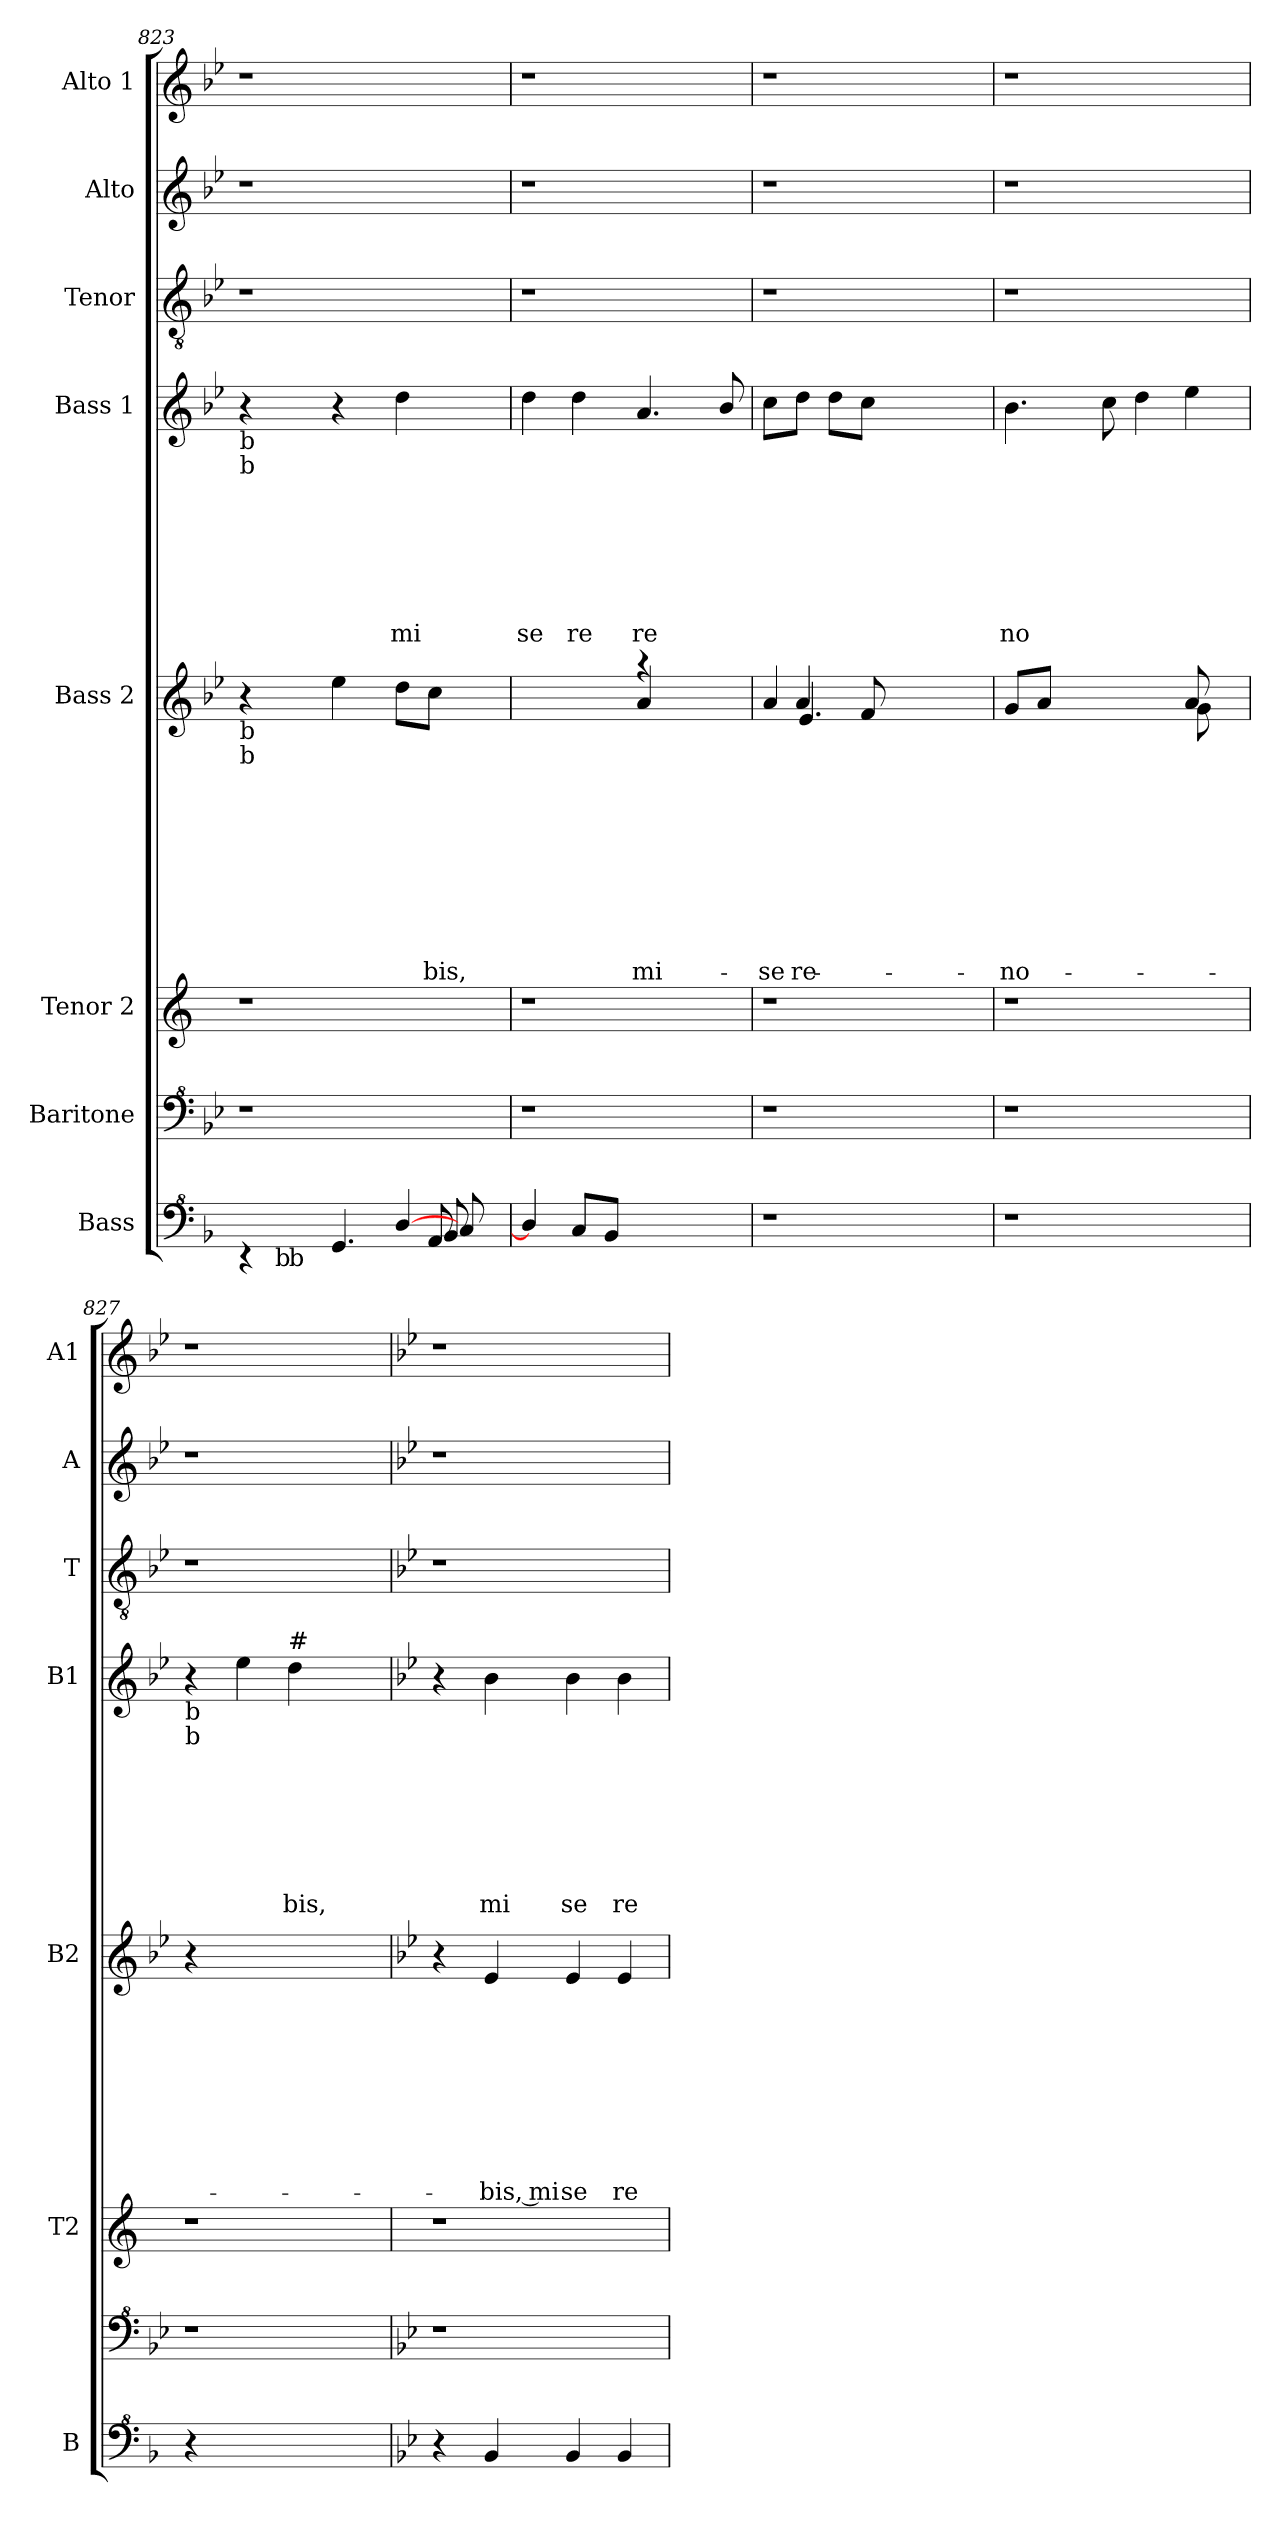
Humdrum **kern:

**kern	**kern	**kern	**kern	**text	**text	**text	**text	**text	**text	**text	**text	**text	**kern	**text	**text	**text	**text	**text	**text	**text	**kern	**kern	**kern
*part8	*part7	*part6	*part5	*part5	*part5	*part5	*part5	*part5	*part5	*part5	*part5	*part5	*part4	*part4	*part4	*part4	*part4	*part4	*part4	*part4	*part3	*part2	*part1
*staff8	*staff7	*staff6	*staff5	*staff5	*staff5	*staff5	*staff5	*staff5	*staff5	*staff5	*staff5	*staff5	*staff4	*staff4	*staff4	*staff4	*staff4	*staff4	*staff4	*staff4	*staff3	*staff2	*staff1
*I"Bass	*I"Baritone	*I"Tenor 2	*I"Bass 2	*	*	*	*	*	*	*	*	*	*I"Bass 1	*	*	*	*	*	*	*	*I"Tenor	*I"Alto	*I"Alto 1
*I'B	*	*I'T2	*I'B2	*	*	*	*	*	*	*	*	*	*I'B1	*	*	*	*	*	*	*	*I'T	*I'A	*I'A1
!!LO:PB:g=z
*clefF^4	*clefF^4	*clefG2	*clefG2	*	*	*	*	*	*	*	*	*	*clefG2	*	*	*	*	*	*	*	*clefGv2	*clefG2	*clefG2
*	*	*ITrd1c2	*	*	*	*	*	*	*	*	*	*	*	*	*	*	*	*	*	*	*ITrd1c2	*ITrd1c2	*ITrd1c2
*k[b-]	*k[b-e-]	*k[b-e-]	*k[b-e-]	*	*	*	*	*	*	*	*	*	*k[b-e-]	*	*	*	*	*	*	*	*k[b-e-a-d-]	*k[b-e-a-d-]	*k[b-e-a-d-]
*F:	*B-:	*B-:	*B-:	*	*	*	*	*	*	*	*	*	*B-:	*	*	*	*	*	*	*	*A-:	*A-:	*A-:
=823	=823	=823	=823	=823	=823	=823	=823	=823	=823	=823	=823	=823	=823	=823	=823	=823	=823	=823	=823	=823	=823	=823	=823
*^	*	*	*	*	*	*	*	*	*	*	*	*	*	*	*	*	*	*	*	*	*	*	*
*	*^	*	*	*	*	*	*	*	*	*	*	*	*	*	*	*	*	*	*	*	*	*	*	*
*	*	*^	*	*	*	*	*	*	*	*	*	*	*	*	*	*	*	*	*	*	*	*	*	*	*
!	!	!	!	!	!	!	!	!	!	!	!	!	!	!	!	!LO:TX:b:t=b	!	!	!	!	!	!	!	!	!	!
!	!	!	!	!	!	!	!	!	!	!	!	!	!	!	!	!LO:TX:b:t=b	!	!	!	!	!	!	!	!	!	!
!	!	!	!	!	!	!LO:TX:b:t=b	!	!	!	!	!	!	!	!	!	!	!	!	!	!	!	!	!	!	!	!
!	!	!	!	!	!	!LO:TX:b:t=b	!	!	!	!	!	!	!	!	!	!	!	!	!	!	!	!	!	!	!	!
16ryy	4rE	2ryy	2ryy	1r	1r	4r	.	.	.	.	.	.	.	.	.	4r	.	.	.	.	.	.	.	1r	1r	1r
32ryy	.	.	.	.	.	.	.	.	.	.	.	.	.	.	.	.	.	.	.	.	.	.	.	.	.	.
!LO:TX:b:t=b	!	!	!	!	!	!	!	!	!	!	!	!	!	!	!	!	!	!	!	!	!	!	!	!	!	!
32ryy	.	.	.	.	.	.	.	.	.	.	.	.	.	.	.	.	.	.	.	.	.	.	.	.	.	.
!LO:TX:b:t=b	!	!	!	!	!	!	!	!	!	!	!	!	!	!	!	!	!	!	!	!	!	!	!	!	!	!
16ryy	.	.	.	.	.	.	.	.	.	.	.	.	.	.	.	.	.	.	.	.	.	.	.	.	.	.
4ryy	.	.	.	.	.	.	.	.	.	.	.	.	.	.	.	.	.	.	.	.	.	.	.	.	.	.
.	4.G/	.	.	.	.	4ee-\	.	.	.	.	.	.	.	.	.	4r	.	.	.	.	.	.	.	.	.	.
16ryy	.	.	.	.	.	.	.	.	.	.	.	.	.	.	.	.	.	.	.	.	.	.	.	.	.	.
!	!	!	!	!	!	!	!	!	!	!	!	!	!	!	!	!	!	!	!	!	!	!	!LO:LY:b	!	!	!
[<4d/	.	8ryy	8ryy	.	.	8dd\L	.	.	.	.	.	.	.	.	.	4dd\	.	.	.	.	.	.	mi	.	.	.
!	!	!	!	!	!	!	!	!	!	!	!	!	!	!	!LO:LY:b	!	!	!	!	!	!	!	!	!	!	!
.	8A/	8B-/	8c/	.	.	8cc\J	.	.	.	.	.	.	.	.	bis,	.	.	.	.	.	.	.	.	.	.	.
4ryy	4ryy	4ryy	4ryy	.	.	4ryy	.	.	.	.	.	.	.	.	.	4ryy	.	.	.	.	.	.	.	.	.	.
=824	=824	=824	=824	=824	=824	=824	=824	=824	=824	=824	=824	=824	=824	=824	=824	=824	=824	=824	=824	=824	=824	=824	=824	=824	=824	=824
*	*	*	*	*	*	*^	*	*	*	*	*	*	*	*	*	*	*	*	*	*	*	*	*	*	*	*
!	!	!	!	!	!	!	!	!	!	!	!	!	!	!	!	!	!	!	!	!	!	!	!	!LO:LY:b	!	!	!
*v	*v	*v	*v	*	*	*	*	*	*	*	*	*	*	*	*	*	*	*	*	*	*	*	*	*	*	*	*
4d/]	1r	1r	2ryy	2ryy	.	.	.	.	.	.	.	.	.	4dd\	.	.	.	.	.	.	se	1r	1r	1r
!	!	!	!	!	!	!	!	!	!	!	!	!	!	!	!	!	!	!	!	!	!LO:LY:b	!	!	!
8c/L	.	.	.	.	.	.	.	.	.	.	.	.	.	4dd\	.	.	.	.	.	.	re	.	.	.
8B-/J	.	.	.	.	.	.	.	.	.	.	.	.	.	.	.	.	.	.	.	.	.	.	.	.
!	!	!	!	!	!	!	!	!	!	!	!	!	!LO:LY:b	!	!	!	!	!	!	!	!LO:LY:b	!	!	!
2ryy	.	.	4raa	4a/	.	.	.	.	.	.	.	.	mi-	4.a/	.	.	.	.	.	.	re	.	.	.
.	.	.	4ryy	4ryy	.	.	.	.	.	.	.	.	.	.	.	.	.	.	.	.	.	.	.	.
.	.	.	.	.	.	.	.	.	.	.	.	.	.	8b-/	.	.	.	.	.	.	.	.	.	.
*	*	*	*v	*v	*	*	*	*	*	*	*	*	*	*	*	*	*	*	*	*	*	*	*	*
=825	=825	=825	=825	=825	=825	=825	=825	=825	=825	=825	=825	=825	=825	=825	=825	=825	=825	=825	=825	=825	=825	=825	=825
!	!	!	!	!	!	!	!	!	!	!	!	!LO:LY:b	!	!	!	!	!	!	!	!	!	!	!
*	*	*	*^	*	*	*	*	*	*	*	*	*	*	*	*	*	*	*	*	*	*	*	*
*	*	*	*	*^	*	*	*	*	*	*	*	*	*	*	*	*	*	*	*	*	*	*	*	*
1r	1r	1r	4a/	8ryy	8ryy	.	.	.	.	.	.	.	.	-se-	8cc\L	.	.	.	.	.	.	.	1r	1r	1r
!	!	!	!	!	!	!	!	!	!	!	!	!	!	!LO:LY:b	!	!	!	!	!	!	!	!	!	!	!
!	!	!	!	!	!	!	!	!	!	!	!	!	!	!LO:LY:b	!	!	!	!	!	!	!	!	!	!	!
.	.	.	.	4a/	4.e-/	.	.	.	.	.	.	.	.	-re	8dd\J	.	.	.	.	.	.	.	.	.	.
.	.	.	2ryy	.	.	.	.	.	.	.	.	.	.	.	8dd\L	.	.	.	.	.	.	.	.	.	.
.	.	.	.	8f/	.	.	.	.	.	.	.	.	.	.	8cc\J	.	.	.	.	.	.	.	.	.	.
.	.	.	.	2ryy	2ryy	.	.	.	.	.	.	.	.	.	2ryy	.	.	.	.	.	.	.	.	.	.
.	.	.	4ryy	.	.	.	.	.	.	.	.	.	.	.	.	.	.	.	.	.	.	.	.	.	.
*	*	*	*v	*v	*v	*	*	*	*	*	*	*	*	*	*	*	*	*	*	*	*	*	*	*	*
=826	=826	=826	=826	=826	=826	=826	=826	=826	=826	=826	=826	=826	=826	=826	=826	=826	=826	=826	=826	=826	=826	=826	=826
!	!	!	!	!	!	!	!	!	!	!	!	!LO:LY:b	!	!	!	!	!	!	!	!LO:LY:b	!	!	!
*	*	*	*^	*	*	*	*	*	*	*	*	*	*	*	*	*	*	*	*	*	*	*	*
1r	1r	1r	8g/L	2.ryy	.	.	.	.	.	.	.	.	no-	4.b-\	.	.	.	.	.	.	no	1r	1r	1r
.	.	.	8a/J	.	.	.	.	.	.	.	.	.	.	.	.	.	.	.	.	.	.	.	.	.
.	.	.	2ryy	.	.	.	.	.	.	.	.	.	.	.	.	.	.	.	.	.	.	.	.	.
.	.	.	.	.	.	.	.	.	.	.	.	.	.	8cc\	.	.	.	.	.	.	.	.	.	.
.	.	.	.	.	.	.	.	.	.	.	.	.	.	4dd\	.	.	.	.	.	.	.	.	.	.
.	.	.	8a/	8g\	.	.	.	.	.	.	.	.	.	4ee-\	.	.	.	.	.	.	.	.	.	.
.	.	.	8ryy	8ryy	.	.	.	.	.	.	.	.	.	.	.	.	.	.	.	.	.	.	.	.
!!LO:LB:g=z
=827	=827	=827	=827	=827	=827	=827	=827	=827	=827	=827	=827	=827	=827	=827	=827	=827	=827	=827	=827	=827	=827	=827	=827	=827
!	!	!	!	!	!	!	!	!	!	!	!	!	!	!LO:TX:b:t=b	!	!	!	!	!	!	!	!	!	!
!	!	!	!	!	!	!	!	!	!	!	!	!	!	!LO:TX:b:t=b	!	!	!	!	!	!	!	!	!	!
*	*	*	*v	*v	*	*	*	*	*	*	*	*	*	*	*	*	*	*	*	*	*	*	*	*
4r	1r	1r	4r	.	.	.	.	.	.	.	.	.	4r	.	.	.	.	.	.	.	1r	1r	1r
2.ryy	.	.	2.ryy	.	.	.	.	.	.	.	.	.	4ee-\	.	.	.	.	.	.	.	.	.	.
!	!	!	!	!	!	!	!	!	!	!	!	!	!LO:TX:a:t=#	!	!	!	!	!	!	!	!	!	!
!	!	!	!	!	!	!	!	!	!	!	!	!	!	!	!	!	!	!	!	!LO:LY:b	!	!	!
.	.	.	.	.	.	.	.	.	.	.	.	.	4dd\	.	.	.	.	.	.	bis,	.	.	.
.	.	.	.	.	.	.	.	.	.	.	.	.	4ryy	.	.	.	.	.	.	.	.	.	.
=828	=828	=828	=828	=828	=828	=828	=828	=828	=828	=828	=828	=828	=828	=828	=828	=828	=828	=828	=828	=828	=828	=828	=828
*k[b-e-]	*	*	*	*	*	*	*	*	*	*	*	*	*	*	*	*	*	*	*	*	*	*	*
*B-:	*	*	*	*	*	*	*	*	*	*	*	*	*	*	*	*	*	*	*	*	*	*	*
4r	1r	1r	4r	.	.	.	.	.	.	.	.	.	4r	.	.	.	.	.	.	.	1r	1r	1r
!	!	!	!	!	!	!	!	!	!	!	!	!LO:LY:b:rj	!	!	!	!	!	!	!	!LO:LY:b	!	!	!
4B-/	.	.	4e-/	.	.	.	.	.	.	.	.	-bis, mi	4b-\	.	.	.	.	.	.	mi	.	.	.
!	!	!	!	!	!	!	!	!	!	!	!	!LO:LY:b	!	!	!	!	!	!	!	!LO:LY:b	!	!	!
4B-/	.	.	4e-/	.	.	.	.	.	.	.	.	se	4b-\	.	.	.	.	.	.	se	.	.	.
!	!	!	!	!	!	!	!	!	!	!	!	!LO:LY:b	!	!	!	!	!	!	!	!LO:LY:b	!	!	!
4B-/	.	.	4e-/	.	.	.	.	.	.	.	.	re	4b-\	.	.	.	.	.	.	re	.	.	.
=	=	=	=	=	=	=	=	=	=	=	=	=	=	=	=	=	=	=	=	=	=	=	=
*-	*-	*-	*-	*-	*-	*-	*-	*-	*-	*-	*-	*-	*-	*-	*-	*-	*-	*-	*-	*-	*-	*-	*-
